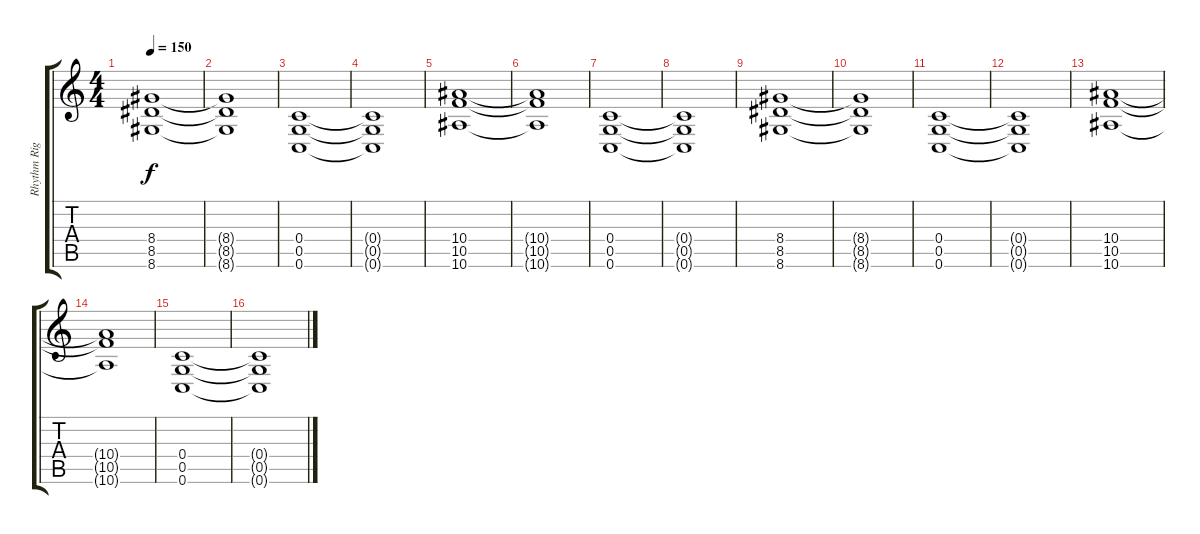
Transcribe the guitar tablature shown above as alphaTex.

\track ("Rhythm Right" "Rhythm Rig") {instrument distortionguitar}
\staff {score tabs}
\tuning (D4 A3 F3 C3 G2 C2) {hide}
\ts (4 4)
\tempo 150
\clef g2
\ks c
(8.4 8.5 8.6).1{dy f} |
(8.4{t} 8.5{t} 8.6{t}).1 |
(0.4 0.5 0.6).1 |
(0.4{t} 0.5{t} 0.6{t}).1 |
(10.4 10.5 10.6).1 |
(10.4{t} 10.5{t} 10.6{t}).1 |
(0.4 0.5 0.6).1{volume 8} |
(0.4{t} 0.5{t} 0.6{t}).1 |
(8.4 8.5 8.6).1 |
(8.4{t} 8.5{t} 8.6{t}).1 |
(0.4 0.5 0.6).1{volume 6} |
(0.4{t} 0.5{t} 0.6{t}).1 |
(10.4 10.5 10.6).1 |
(10.4{t} 10.5{t} 10.6{t}).1 |
(0.4 0.5 0.6).1{volume 4} |
(0.4{t} 0.5{t} 0.6{t}).1
